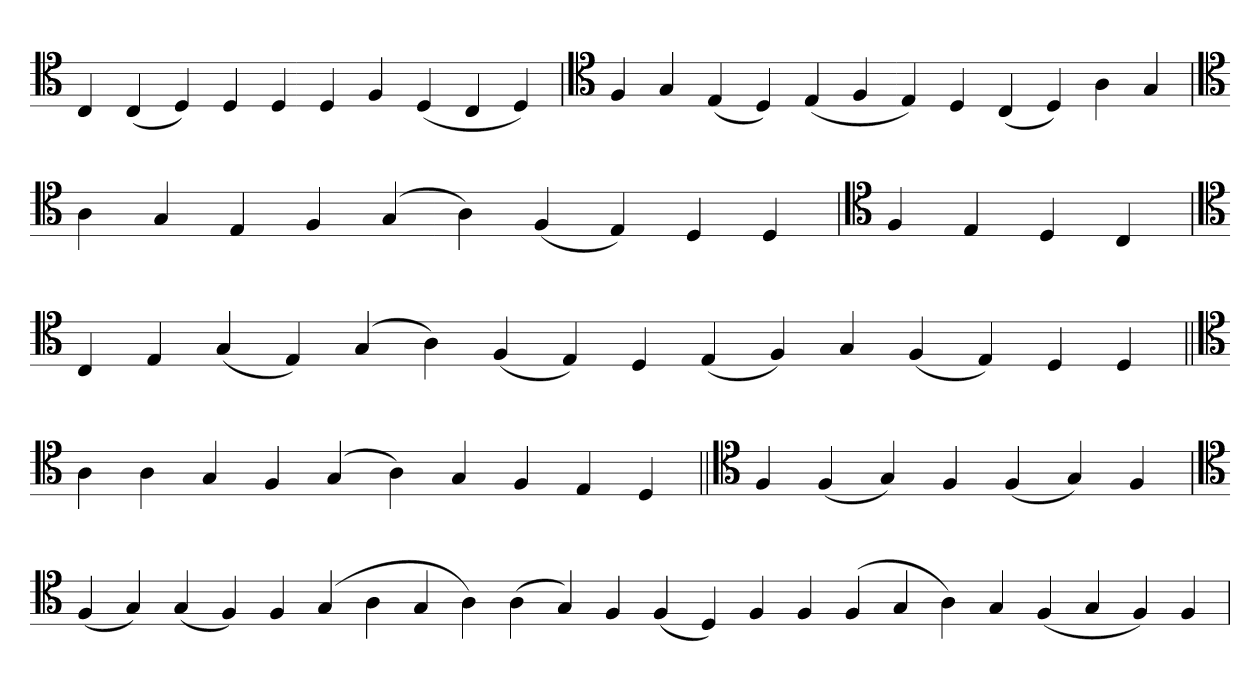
**kern
*part1
*staff1
*clefC4
=
4C
(4C
4D)
4D
4D
4D
4F
(4D
4C
4D)
=`
*clefC4
4F
4G
(4E
4D)
(4E
4F
4E)
4D
(4C
4D)
4A
4G
=`
*clefC4
4A
4G
4E
4F
(4G
4A)
(4F
4E)
4D
4D
='
*clefC4
4F
4E
4D
4C
=`
*clefC4
4C
4E
(4G
4E)
(4G
4A)
(4F
4E)
4D
(4E
4F)
4G
(4F
4E)
4D
4D
=||
*clefC4
4A
4A
4G
4F
(4G
4A)
4G
4F
4E
4D
=||
*clefC4
4F
(4F
4G)
4F
(4F
4G)
4F
=`
*clefC4
(4F
4G)
(4G
4F)
4F
(4G
4A
4G
4A)
(4A
4G)
4F
(4F
4D)
4F
4F
(4F
4G
4A)
4G
(4F
4G
4F)
4F
=`
*-
